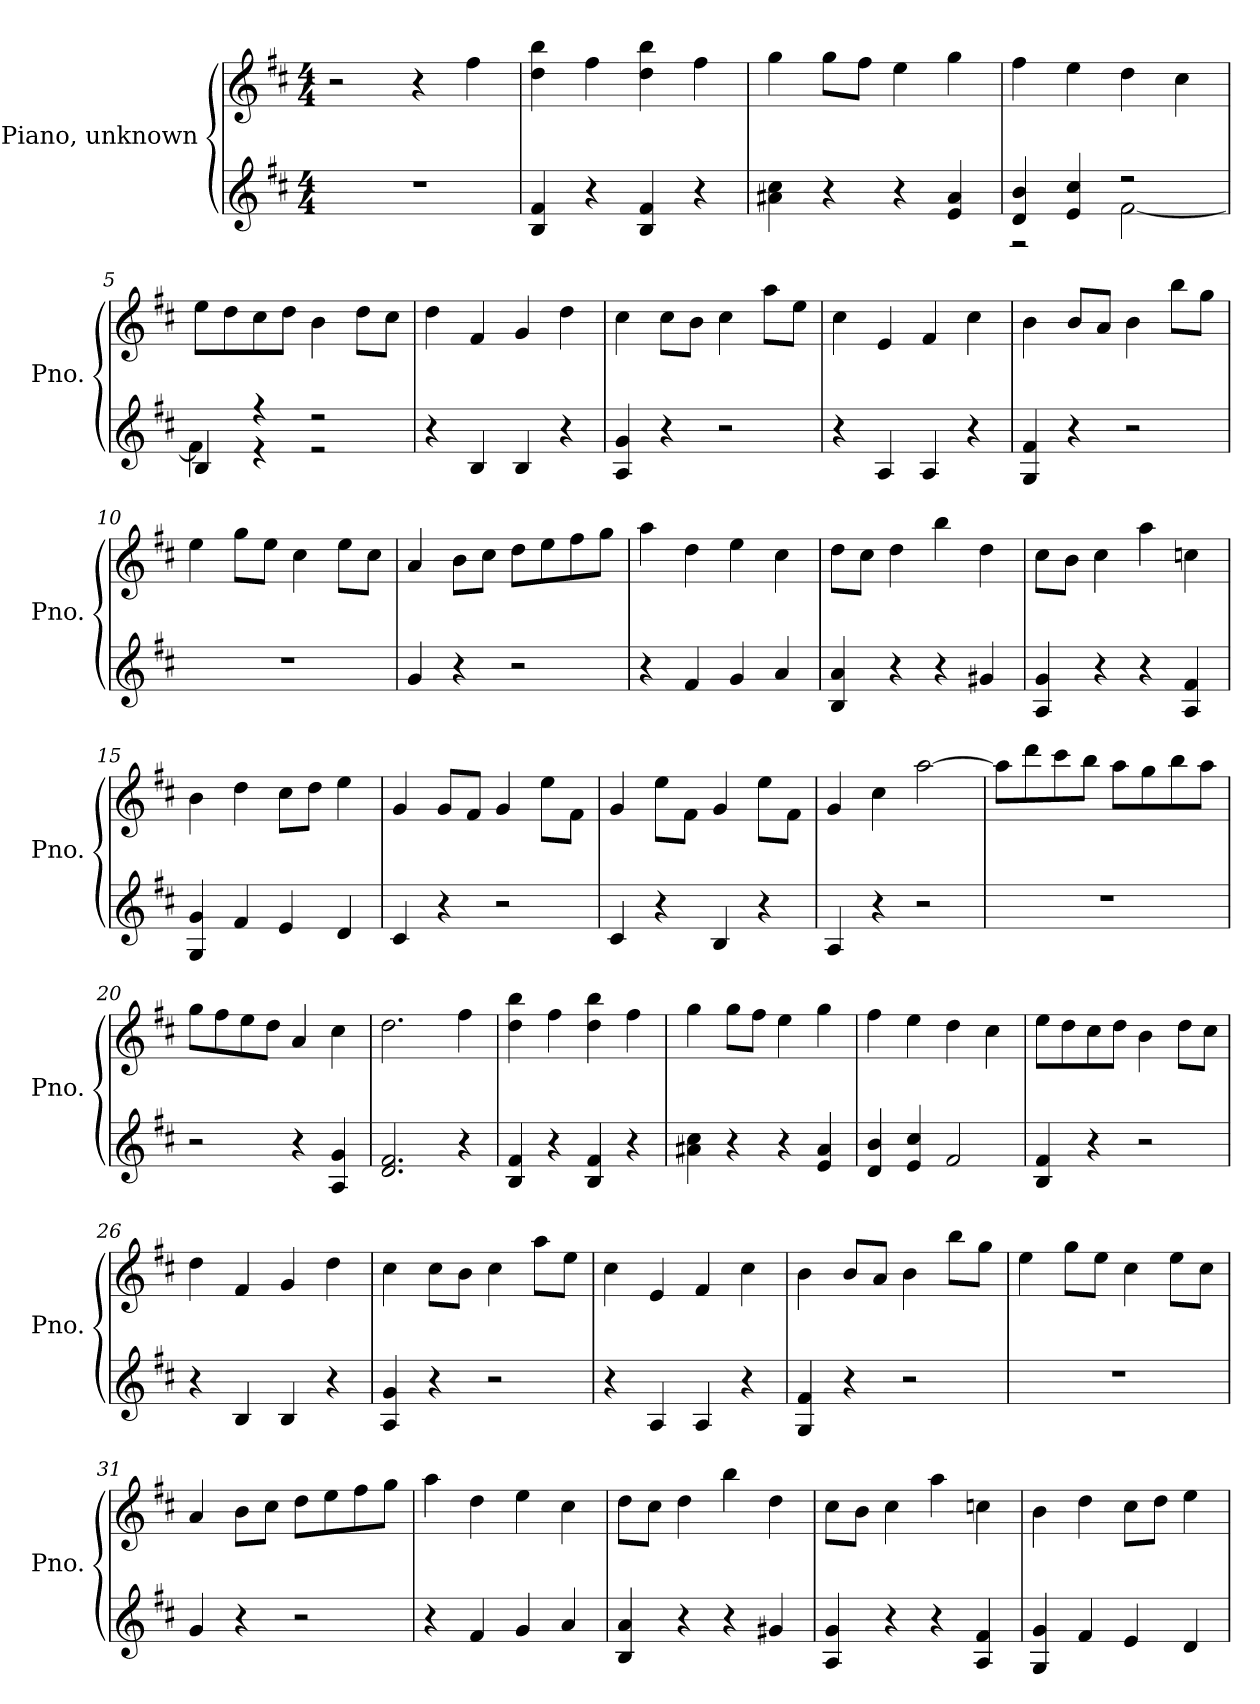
**kern	**kern
*part1	*part1
*staff2	*staff1
*I"Piano, unknown	*
*I'Pno.	*
*clefG2	*clefG2
*k[f#c#]	*k[f#c#]
*M4/4	*M4/4
*MM120	*MM120
=1	=1
1r	2r
.	4r
.	4ff#\
=2	=2
4B/ 4f#/	4dd\ 4bb\
4r	4ff#\
4B/ 4f#/	4dd\ 4bb\
4r	4ff#\
=3	=3
4a#X\ 4cc#\	4gg\
4r	8gg\L
.	8ff#\J
4r	4ee\
4e/ 4a#/	4gg\
=4	=4
*^	*
4d/ 4b/	2r	4ff#\
4e/ 4cc#/	.	4ee\
2r	[2f#\	4dd\
.	.	4cc#\
=5	=5	=5
4B/	4f#\]	8ee\L
.	.	8dd\
4r	4r	8cc#\
.	.	8dd\J
2r	2r	4b\
.	.	8dd\L
.	.	8cc#\J
*v	*v	*
=6	=6
4r	4dd\
4B/	4f#/
4B/	4g/
4r	4dd\
=7	=7
4A/ 4g/	4cc#\
4r	8cc#\L
.	8b\J
2r	4cc#\
.	8aa\L
.	8ee\J
!!LO:LB:g=z
=8	=8
4r	4cc#\
4A/	4e/
4A/	4f#/
4r	4cc#\
=9	=9
4G/ 4f#/	4b\
4r	8b/L
.	8a/J
2r	4b\
.	8bb\L
.	8gg\J
=10	=10
1r	4ee\
.	8gg\L
.	8ee\J
.	4cc#\
.	8ee\L
.	8cc#\J
=11	=11
4g/	4a/
4r	8b\L
.	8cc#\J
2r	8dd\L
.	8ee\
.	8ff#\
.	8gg\J
=12	=12
4r	4aa\
4f#/	4dd\
4g/	4ee\
4a/	4cc#\
=13	=13
4B/ 4a/	8dd\L
.	8cc#\J
4r	4dd\
4r	4bb\
4g#X/	4dd\
=14	=14
4A/ 4g/	8cc#\L
.	8b\J
4r	4cc#\
4r	4aa\
4A/ 4f#/	4ccn\
!!LO:LB:g=z
=15	=15
4G/ 4g/	4b\
4f#/	4dd\
4e/	8cc#\L
.	8dd\J
4d/	4ee\
=16	=16
4c#/	4g/
4r	8g/L
.	8f#/J
2r	4g/
.	8ee\L
.	8f#\J
=17	=17
4c#/	4g/
4r	8ee\L
.	8f#\J
4B/	4g/
4r	8ee\L
.	8f#\J
=18	=18
4A/	4g/
4r	4cc#\
2r	[2aa\
=19	=19
1r	8aa\L]
.	8ddd\
.	8ccc#\
.	8bb\J
.	8aa\L
.	8gg\
.	8bb\
.	8aa\J
=20	=20
2r	8gg\L
.	8ff#\
.	8ee\
.	8dd\J
4r	4a/
4A/ 4g/	4cc#\
!!LO:LB:g=z
=21	=21
2.d/ 2.f#/	2.dd\
4r	4ff#\
=22	=22
4B/ 4f#/	4dd\ 4bb\
4r	4ff#\
4B/ 4f#/	4dd\ 4bb\
4r	4ff#\
=23	=23
4a#X\ 4cc#\	4gg\
4r	8gg\L
.	8ff#\J
4r	4ee\
4e/ 4a#/	4gg\
=24	=24
4d/ 4b/	4ff#\
4e/ 4cc#/	4ee\
2f#/	4dd\
.	4cc#\
=25	=25
4B/ 4f#/	8ee\L
.	8dd\
4r	8cc#\
.	8dd\J
2r	4b\
.	8dd\L
.	8cc#\J
=26	=26
4r	4dd\
4B/	4f#/
4B/	4g/
4r	4dd\
=27	=27
4A/ 4g/	4cc#\
4r	8cc#\L
.	8b\J
2r	4cc#\
.	8aa\L
.	8ee\J
!!LO:LB:g=z
=28	=28
4r	4cc#\
4A/	4e/
4A/	4f#/
4r	4cc#\
=29	=29
4G/ 4f#/	4b\
4r	8b/L
.	8a/J
2r	4b\
.	8bb\L
.	8gg\J
=30	=30
1r	4ee\
.	8gg\L
.	8ee\J
.	4cc#\
.	8ee\L
.	8cc#\J
=31	=31
4g/	4a/
4r	8b\L
.	8cc#\J
2r	8dd\L
.	8ee\
.	8ff#\
.	8gg\J
=32	=32
4r	4aa\
4f#/	4dd\
4g/	4ee\
4a/	4cc#\
=33	=33
4B/ 4a/	8dd\L
.	8cc#\J
4r	4dd\
4r	4bb\
4g#X/	4dd\
=34	=34
4A/ 4g/	8cc#\L
.	8b\J
4r	4cc#\
4r	4aa\
4A/ 4f#/	4ccn\
!!LO:LB:g=z
=35	=35
4G/ 4g/	4b\
4f#/	4dd\
4e/	8cc#\L
.	8dd\J
4d/	4ee\
=	=
*-	*-
